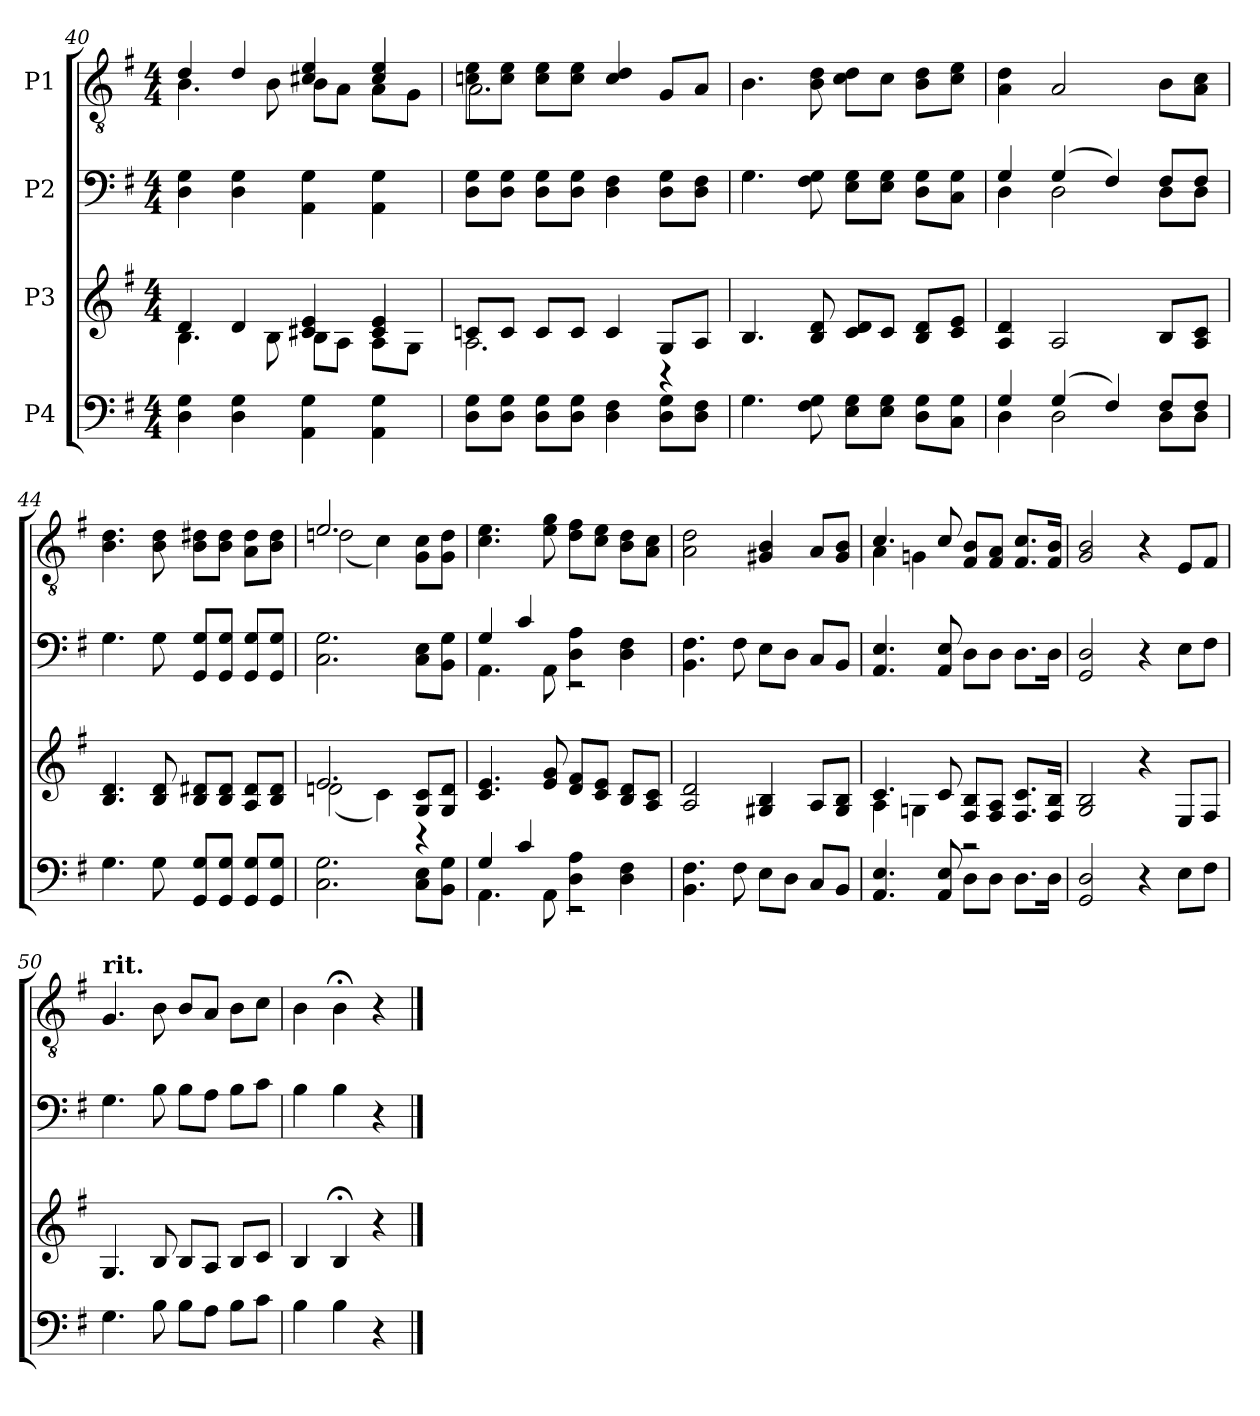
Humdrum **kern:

**kern	**kern	**kern	**kern
*part4	*part3	*part2	*part1
*staff4	*staff3	*staff2	*staff1
*I"P4	*I"P3	*I"P2	*I"P1
*clefF4	*clefG2	*clefF4	*clefGv2
*	*	*	*ITrd7c12
*k[f#]	*k[f#]	*k[f#]	*k[f#]
*G:	*G:	*G:	*G:
*M4/4	*M4/4	*M4/4	*M4/4
=40	=40	=40	=40
*	*^	*	*^
4Di\ 4Gi	4di/	4.Bi\	4Di\ 4Gi	4Di/	4.BBi\
4Di\ 4Gi	4di/	.	4Di\ 4Gi	4Di/	.
.	.	8Bi\	.	.	8BBi\
4AAi\ 4Gi	4c#Xi/ 4ei	8Bi\L	4AAi\ 4Gi	4C#Xi/ 4Ei	8BBi\L
.	.	8Ai\J	.	.	8AAi\J
4AAi\ 4Gi	4c#i/ 4ei	8Ai\L	4AAi\ 4Gi	4C#i/ 4Ei	8AAi\L
.	.	8Gi\J	.	.	8GGi\J
!!LO:LB:g=z	!!
=41	=41	=41	=41	=41	=41
8Di\ 8Gi\L	8cni/L	2.Ai\	8Di\ 8Gi\L	8Cni\ 8Ei\L	2.AAi\
8Di\ 8Gi\J	8ci/J	.	8Di\ 8Gi\J	8Ci\ 8Ei\J	.
8Di\ 8Gi\L	8ci/L	.	8Di\ 8Gi\L	8Ci\ 8Ei\L	.
8Di\ 8Gi\J	8ci/J	.	8Di\ 8Gi\J	8Ci\ 8Ei\J	.
4Di\ 4F#i	4ci/	.	4Di\ 4F#i	4Ci/ 4Di	.
8Di\ 8Gi\L	8Gi/L	4r	8Di\ 8Gi\L	8GGi/L	4ryy
8Di\ 8F#i\J	8Ai/J	.	8Di\ 8F#i\J	8AAi/J	.
*	*v	*v	*	*v	*v
=42	=42	=42	=42
4.Gi\	4.Bi/	4.Gi\	4.BBi\
8F#i\ 8Gi	8Bi/ 8di	8F#i\ 8Gi	8BBi\ 8Di
8Ei\ 8Gi\L	8ci/ 8di/L	8Ei\ 8Gi\L	8Ci\ 8Di\L
8Ei\ 8Gi\J	8ci/J	8Ei\ 8Gi\J	8Ci\J
8Di\ 8Gi\L	8Bi/ 8di/L	8Di\ 8Gi\L	8BBi\ 8Di\L
8Ci\ 8Gi\J	8ci/ 8ei/J	8Ci\ 8Gi\J	8Ci\ 8Ei\J
=43	=43	=43	=43
*^	*	*^	*
4Gi/	4Di\	4Ai/ 4di	4Gi/	4Di\	4AAi\ 4Di
(4Gi/	2Di\	2Ai/	(4Gi/	2Di\	2AAi/
4F#i/)	.	.	4F#i/)	.	.
8F#i/L	8Di\L	8Bi/L	8F#i/L	8Di\L	8BBi\L
8F#i/J	8Di\J	8Ai/ 8ci/J	8F#i/J	8Di\J	8AAi\ 8Ci\J
*v	*v	*	*v	*v	*
=44	=44	=44	=44
4.Gi\	4.Bi/ 4.di	4.Gi\	4.BBi\ 4.Di
8Gi\	8Bi/ 8di	8Gi\	8BBi\ 8Di
8GGi/ 8Gi/L	8Bi/ 8d#Xi/L	8GGi/ 8Gi/L	8BBi\ 8D#Xi\L
8GGi/ 8Gi/J	8Bi/ 8d#i/J	8GGi/ 8Gi/J	8BBi\ 8D#i\J
8GGi/ 8Gi/L	8Ai/ 8d#i/L	8GGi/ 8Gi/L	8AAi\ 8D#i\L
8GGi/ 8Gi/J	8Bi/ 8d#i/J	8GGi/ 8Gi/J	8BBi\ 8D#i\J
!!LO:LB:g=z
=45	=45	=45	=45
*	*^	*	*^
2.Ci\ 2.Gi	2.ei/	(2dni\	2.Ci\ 2.Gi	2.Ei/	(2Dni\
.	.	4ci\)	.	.	4Ci\)
8Ci\ 8Ei\L	8Gi/ 8ci/L	4r	8Ci\ 8Ei\L	8GGi\ 8Ci\L	4ryy
8BBi\ 8Gi\J	8Gi/ 8di/J	.	8BBi\ 8Gi\J	8GGi\ 8Di\J	.
*	*v	*v	*	*v	*v
=46	=46	=46	=46
*^	*	*^	*
4Gi/	4.AAi\	4.ci/ 4.ei	4Gi/	4.AAi\	4.Ci\ 4.Ei
4ci/	.	.	4ci/	.	.
.	8AAi\	8ei/ 8gi	.	8AAi\	8Ei\ 8Gi
4Di\ 4Ai	2r	8di/ 8f#i/L	4Di\ 4Ai	2r	8Di\ 8F#i\L
.	.	8ci/ 8ei/J	.	.	8Ci\ 8Ei\J
4Di\ 4F#i	.	8Bi/ 8di/L	4Di\ 4F#i	.	8BBi\ 8Di\L
.	.	8Ai/ 8ci/J	.	.	8AAi\ 8Ci\J
*v	*v	*	*v	*v	*
=47	=47	=47	=47
4.BBi\ 4.F#i	2Ai/ 2di	4.BBi\ 4.F#i	2AAi\ 2Di
8F#i\	.	8F#i\	.
8Ei\L	4G#Xi/ 4Bi	8Ei\L	4GG#Xi/ 4BBi
8Di\J	.	8Di\J	.
8Ci/L	8Ai/L	8Ci/L	8AAi/L
8BBi/J	8G#i/ 8Bi/J	8BBi/J	8GG#i/ 8BBi/J
!!LO:LB:g=z
=48	=48	=48	=48
*	*^	*	*^
4.AAi/ 4.Ei	4.ci/	4Ai\	4.AAi/ 4.Ei	4.Ci/	4AAi\
.	.	4Gni\	.	.	4GGni\
8AAi/ 8Ei	8ci/	.	8AAi/ 8Ei	8Ci/	.
8Di\L	8F#i/ 8Bi/L	2r	8Di\L	8FF#i/ 8BBi/L	2ryy
8Di\J	8F#i/ 8Ai/J	.	8Di\J	8FF#i/ 8AAi/J	.
8.Di\L	8.F#i/ 8.ci/L	.	8.Di\L	8.FF#i/ 8.Ci/L	.
16Di\Jk	16F#i/ 16Bi/Jk	.	16Di\Jk	16FF#i/ 16BBi/Jk	.
*	*v	*v	*	*v	*v
=49	=49	=49	=49
2GGi/ 2Di	2Gi/ 2Bi	2GGi/ 2Di	2GGi/ 2BBi
4r	4r	4r	4r
8Ei\L	8Ei/L	8Ei\L	8EEi/L
8F#i\J	8F#i/J	8F#i\J	8FF#i/J
=50	=50	=50	=50
!	!	!	!LO:TX:a:B:t=rit.
4.Gi\	4.Gi/	4.Gi\	4.GGi/
8Bi\	8Bi/	8Bi\	8BBi\
8Bi\L	8Bi/L	8Bi\L	8BBi/L
8Ai\J	8Ai/J	8Ai\J	8AAi/J
8Bi\L	8Bi/L	8Bi\L	8BBi\L
8ci\J	8ci/J	8ci\J	8Ci\J
=51	=51	=51	=51
4Bi\	4Bi/	4Bi\	4BBi\
4Bi\	4B;i/	4Bi\	4BB;i\
4r	4r	4r	4r
==	==	==	==
*-	*-	*-	*-
